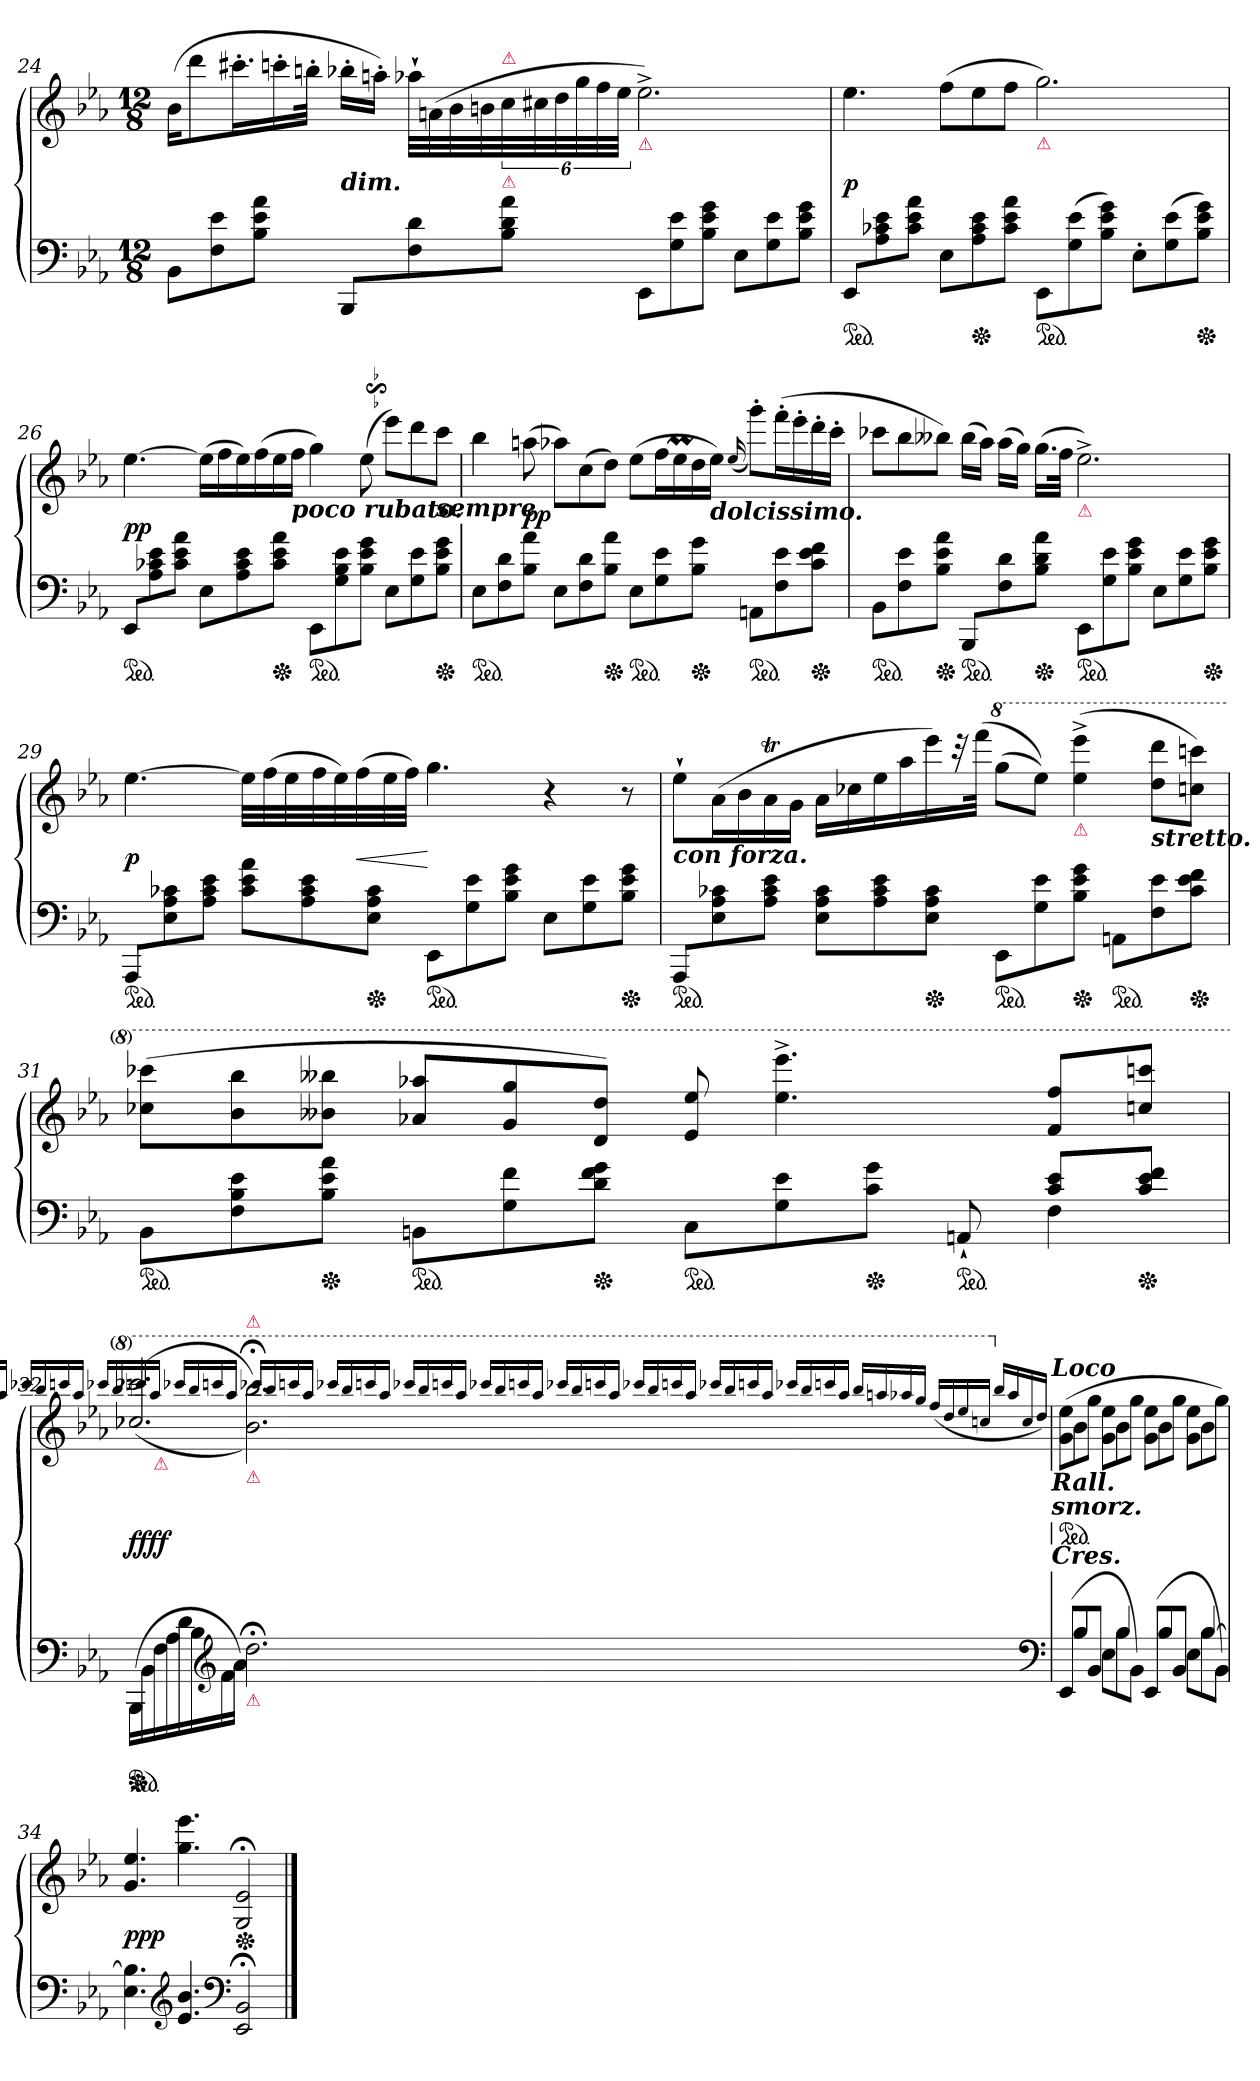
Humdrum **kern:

**kern	**kern	**dynam
*part1	*part1	*part1
*staff2	*staff1	*staff1/2
*clefF4	*clefG2	*
*k[b-e-a-]	*k[b-e-a-]	*
*M12/8	*M12/8	*
=24	=24	=24
8BB-L	(>16b-KL	.
.	8ddd	.
8F 8e-	.	.
.	16.ccc#X'>L	.
8B- 8e- 8a-J	.	.
.	16cccn'>	.
.	32bbn'>JJk	.
!	!LO:TX:c:Bi:t=dim.	!
8BBB-/L	16bb-X'>LL	.
.	16aan'>JJ)	.
8F\ 8d\	32aa-X`>LLL	.
.	(>32an	.
.	32b-	.
.	32bn	.
!	!LO:TX:b:color=crimson:t=⚠	!
!	!LO:TX:a:color=crimson:t=⚠	!
8B-\ 8d\ 8a-\J	48cc	.
.	48cc#X	.
.	48dd	.
.	48gg	.
.	48ff	.
.	48ee-JJJ	.
!	!LO:TX:b:color=crimson:t=⚠	!
8EE-/L	2.ee-^>)	.
8G\ 8e-\	.	.
8B-\ 8e-\ 8g\J	.	.
8E-L	.	.
8G 8e-	.	.
8B- 8e- 8gJ	.	.
=25	=25	=25
*ped	*	*
8EE-/L	4.ee-	p
8A-\ 8c-X\ 8e-\	.	.
8c-\ 8e-\ 8a-\J	.	.
8E-L	(>8ffL	.
*Xped	*	*
8A- 8c- 8e-	8ee-	.
8c- 8e- 8a-J	8ffJ	.
!	!LO:TX:b:color=crimson:t=⚠	!
*ped	*	*
8EE-/L	2.gg)	.
(>8G\ 8e-\	.	.
8B-\ 8e-\ 8g\J)	.	.
8E-'>L	.	.
(>8G 8e-	.	.
*Xped	*	*
8B- 8e- 8gJ)	.	.
=26	=26	=26
*ped	*	*
8EE-/L	[4.ee-	pp
8A-\ 8c-X\ 8e-\	.	.
8c-\ 8e-\ 8a-\J	.	.
8E-L	(>16ee-LL]	.
.	16ff	.
8A- 8c- 8e-	16ee-)	.
.	(>16ff	.
*Xped	*	*
8c- 8e- 8a-J	16ee-	.
!	!LO:TX:b:Bi:t=poco rubato.	!
.	16ffJJ	.
*ped	*	*
8EE-/L	4gg)	.
8G\ 8B-\ 8e-\	.	.
8B-\ 8e-\ 8g\J	(>8ee-$Ss	.
8E-L	8eee-L)	.
8G 8e-	8ddd	.
!	!LO:TX:b:Bi:t=sempre	!
*Xped	*	*
8B- 8e- 8gJ	8cccJ	.
=27	=27	=27
*ped	*	*
8E-L	4bb-	.
8F 8d	.	.
8B- 8a-J	(>8aan	pp
8E-L	8aa-XL)	.
8F 8d	(>8cc	.
*Xped	*	*
8B- 8a-J	8ddJ)	.
*ped	*	*
8E-L	(>8ee-L	.
8G 8e-	16ffL	.
.	16ee-M	.
*Xped	*	*
8B- 8gJ	16dd	.
!	!LO:TX:b:Bi:t=dolcissimo.	!
.	16ee-JJ)	.
.	(<16qqee-/	.
*ped	*	*
8AAnL	8ggg'>L)	.
8F 8e-	(>16fff'>L	.
.	16eee-'>	.
*Xped	*	*
8c 8e- 8fJ	16ddd'>	.
.	16ccc'>JJ	.
=28	=28	=28
*ped	*	*
8BB-L	8ccc-XL	.
8F 8e-	8bb-	.
*Xped	*	*
8B- 8e- 8a-J	8bb--XJ)	.
*ped	*	*
8BBB-/L	(>16bb--LL	.
.	16aa-JJ)	.
8F\ 8d\	(>16aa-LL	.
.	16ggJJ)	.
*Xped	*	*
8B-\ 8d\ 8a-\J	(>16.ggLL	.
.	32ffJJk	.
!	!LO:TX:b:color=crimson:t=⚠	!
*ped	*	*
8EE-/L	2.ee-^<)	.
8G\ 8e-\	.	.
8B-\ 8e-\ 8g\J	.	.
8E-L	.	.
8G 8e-	.	.
*Xped	*	*
8B- 8e- 8gJ	.	.
=29	=29	=29
*ped	*	*
8AAA-/L	[4.ee-	p
8E-\ 8A-\ 8c-X\	.	.
8A-\ 8c-\ 8e-\J	.	.
*	*Xtuplet	*
8c- 8e- 8a-L	64%3ee-LLL]	.
.	(>64%3ff	.
.	64%3ee-	.
8A- 8c- 8e-	.	.
.	64%3ff	.
.	64%3ee-)	.
.	(>64%3ff	<
*Xped	*	*
8E- 8A- 8c-J	.	.
.	64%3ee-	.
.	64%3ffJJJ)	.
*ped	*	*
8EE-/L	4.gg	[
8G\ 8e-\	.	.
8B-\ 8e-\ 8g\J	.	.
8E-L	4r	.
8G 8e-	.	.
*Xped	*	*
8B- 8e- 8gJ	8r	.
=30	=30	=30
!	!LO:TX:b:Bi:t=con forza.	!
*ped	*	*
8AAA-/L	8ee-`>\L	.
8E-\ 8A-\ 8c-X\	(>16a-L	.
.	16b-	.
8A-\ 8c-\ 8e-\J	16a-T	.
.	16gJJ	.
8E- 8A- 8c-L	16a-LL	.
.	16cc-X	.
8A- 8c- 8e-	16ee-	.
.	16aa-	.
*Xped	*	*
8E- 8A- 8c-J	16eee-)	.
.	32r	.
.	(>32fffJJk	.
*	*8va	*
*ped	*	*
8EE-/L	(>8gggL	.
8G\ 8e-\	8eee-J))	.
!	!LO:TX:b:color=crimson:t=⚠	!
*Xped	*	*
8B-\ 8e-\ 8g\J	(>4eee-^< 4eeee-^<	.
*ped	*	*
8AAnL	.	.
!	!LO:TX:b:Bi:t=stretto.	!
8F 8e-	8ddd 8ddddL	.
*Xped	*	*
8c- 8e- 8fJ	8cccn 8ccccnJ)	.
=31	=31	=31
*^	*	*
*ped	*	*	*
8BB-L	2.ryy	(>8ccc-X\ 8cccc-X\L	.
8F 8B- 8e-	.	8bb- 8bbb-	.
*Xped	*	*	*
8B- 8e- 8a-J	.	8bb--X 8bbb--XJ	.
*ped	*	*	*
8BBnL	.	8aa-X/ 8aaa-X/L	.
8G 8f	.	8gg 8ggg	.
*Xped	*	*	*
8d 8f 8gJ	.	8dd 8dddJ)	.
*ped	*	*	*
8C\L	4.ryy	8ee- 8eee-	.
8G 8e-	.	4.eee-^< 4.eeee-^<	.
*Xped	*	*	*
8c 8gJ	.	.	.
*ped	*	*	*
8ryy	8AAn`</	.	.
8c/ 8e-/L	4F	8ff/ 8fff/L	.
*Xped	*	*	*
8c 8e- 8fJ	.	8cccn 8ccccnJ	.
*v	*v	*	*
=32	=32	=32
*Xtuplet	*	*
*	*^	*
*ped	*	*	*
*Xped	*	*	*
(>32%3BBB-/LL	(<(>2.ccc-X/ 2.cccc-X/	8.ryy	ff ff
32%3BB-\	.	.	.
!	!	!LO:TX:b:Bi:color=crimson:t=⚠	!
32%3F\	.	1ryy	.
32%3A-\	.	.	.
32%3d\	.	.	.
32%3B-\	.	.	.
*clefG2	*	*	*
32%3f\	.	.	.
32%3a-\JJ)	.	.	.
!	!LO:TX:a:color=crimson:t=⚠	!	!
!	!LO:TX:b:color=crimson:t=⚠	!	!
!LO:TX:b:color=crimson:t=⚠	!	!	!
2.dd;<	2.bb-;< 2.bbb-;<))	.	.
.	.	4ryy	.
.	.	16ryy	.
*clefF4	*	*	*
.	16qqcccc-X/LL	.	.
.	16qqbbb-/	.	.
.	16qqccccn/	.	.
.	16qqaaan/JJ	.	.
.	16qqcccc-X/LL	.	.
.	16qqbbb-/	.	.
.	16qqccccn/	.	.
.	16qqaaa/JJ	.	.
.	16qqcccc-X/LL	.	.
.	16qqbbb-/	.	.
.	16qqccccn/	.	.
.	16qqaaa/JJ	.	.
.	16qqcccc-X/LL	.	.
.	16qqbbb-/	.	.
.	16qqccccn/	.	.
.	16qqaaa/JJ	.	.
.	16qqcccc-X/LL	.	.
.	16qqbbb-/	.	.
.	16qqccccn/	.	.
.	16qqaaa/JJ	.	.
.	16qqcccc-X/LL	.	.
.	16qqbbb-/	.	.
.	16qqccccn/	.	.
.	16qqaaa/JJ	.	.
.	16qqcccc-X/LL	.	.
.	16qqbbb-/	.	.
.	16qqccccn/	.	.
.	16qqaaa/JJ	.	.
.	16qqcccc-X/LL	.	.
.	16qqbbb-/	.	.
.	16qqccccn/	.	.
.	16qqaaa/JJ	.	.
.	16qqcccc-X/LL	.	.
.	16qqbbb-/	.	.
.	16qqccccn/	.	.
.	16qqaaa/JJ	.	.
.	16qqcccc-X/LL	.	.
.	16qqbbb-/	.	.
.	16qqccccn/	.	.
.	16qqaaa/JJ	.	.
.	16qqcccc-X/LL	.	.
.	16qqbbb-/	.	.
.	16qqccccn/	.	.
.	16qqaaa/JJ	.	.
.	16qqcccc-X/LL	.	.
.	16qqbbb-/	.	.
.	16qqccccn/	.	.
.	16qqaaa/JJ	.	.
.	16qqcccc-X/LL	.	.
.	16qqbbb-/	.	.
.	16qqccccn/	.	.
.	16qqaaa/JJ	.	.
.	16qqbbb-/LL	.	.
.	16qqaaan/	.	.
.	16qqaaa-X/	.	.
.	16qqggg/JJ	.	.
.	(<16qqfff/LL	.	.
.	16qqddd/	.	.
.	16qqeee-/	.	.
.	16qqcccn/JJ	.	.
*	*X8va	*	*
.	16qqbb-/LL	.	.
.	16qqaa-/	.	.
.	16qqcc/	.	.
.	16qqdd/JJ)	.	.
.	.	.	[ [ ] > ]
!	!LO:TX:c:Bi:t=Cres.	!	!
!	!LO:TX:b:Bi:t=Rall.	!	!
!	!LO:TX:b:Bi:t=smorz.	!	!
!	!LO:TX:a:Bi:t=Loco	!	!
=33	=33	=33	=33
*^	*	*	*
!	!	!LO:TX:b:color=crimson:t=⚠	!	!
!	!	!LO:TX:b:Bi:t=A Tempo.	!	!
*	*	*v	*v	*
*	*	*ped	*
8ryy	(>8EE-/L	(>8g 8ee-L	.
4B-	8B-\	8b-	]
.	8BB-/J	8ggJ	.
8ryy	8E-L	8g 8ee-L	.
4B-	8B-	8b-	.
.	8BB-J)	8ggJ	.
8ryy	(>8EE-/L	8g 8ee-L	.
4B-	8B-\	8b-	.
.	8BB-/J	8ggJ	.
8ryy	8E-L	8g 8ee-L	.
[4B-	8B-	8b-	.
.	8BB-J)	8ggJ)	.
*v	*v	*	*
=34	=34	=34
4.E- 4.B-]	4.g/ 4.ee-/	ppp
*clefG2	*	*
4.e- 4.b-	4.gg 4.eee-	.
*clefF4	*	*
*	*Xped	*
2EE-; 2BB-;	2G;< 2e-;<	.
==	==	==
*-	*-	*-
